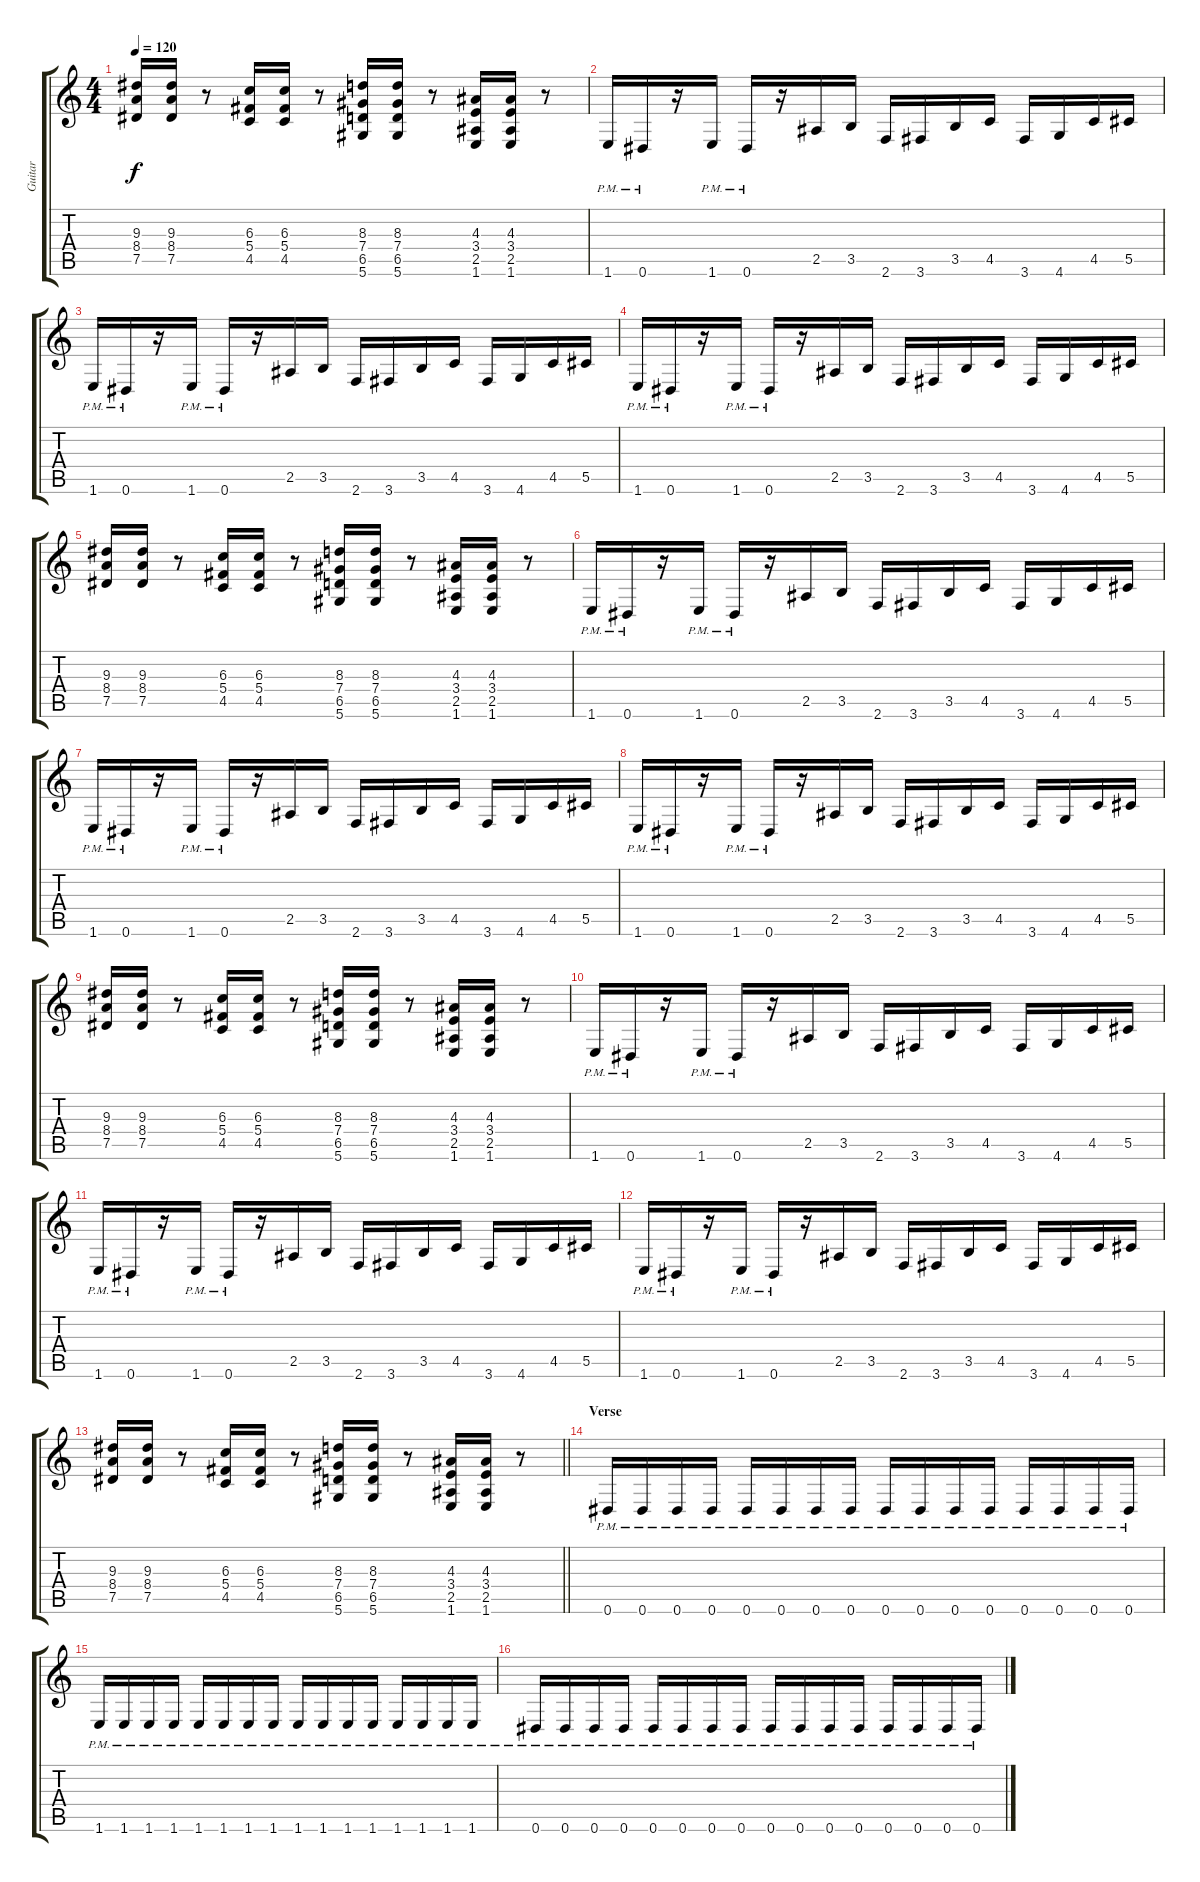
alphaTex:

\track ("Guitar" "Guitar") {instrument distortionguitar}
\staff {score tabs}
\tuning (Eb4 Bb3 Gb3 Db3 Ab2 Eb2) {hide}
\ts (4 4)
\tempo 120
\clef g2
\ks c
(9.3 8.4 7.5).16{dy f} (9.3 8.4 7.5).16 r.8 (6.3 5.4 4.5).16 (6.3 5.4 4.5).16 r.8 (8.3 7.4 6.5 5.6).16 (8.3 7.4 6.5 5.6).16 r.8 (4.3 3.4 2.5 1.6).16 (4.3 3.4 2.5 1.6).16 r.8 |
1.6{pm}.16 0.6{pm}.16 r.16 1.6{pm}.16 0.6{pm}.16 r.16 2.5.16 3.5.16 2.6.16 3.6.16 3.5.16 4.5.16 3.6.16 4.6.16 4.5.16 5.5.16 |
1.6{pm}.16 0.6{pm}.16 r.16 1.6{pm}.16 0.6{pm}.16 r.16 2.5.16 3.5.16 2.6.16 3.6.16 3.5.16 4.5.16 3.6.16 4.6.16 4.5.16 5.5.16 |
1.6{pm}.16 0.6{pm}.16 r.16 1.6{pm}.16 0.6{pm}.16 r.16 2.5.16 3.5.16 2.6.16 3.6.16 3.5.16 4.5.16 3.6.16 4.6.16 4.5.16 5.5.16 |
(9.3 8.4 7.5).16 (9.3 8.4 7.5).16 r.8 (6.3 5.4 4.5).16 (6.3 5.4 4.5).16 r.8 (8.3 7.4 6.5 5.6).16 (8.3 7.4 6.5 5.6).16 r.8 (4.3 3.4 2.5 1.6).16 (4.3 3.4 2.5 1.6).16 r.8 |
1.6{pm}.16 0.6{pm}.16 r.16 1.6{pm}.16 0.6{pm}.16 r.16 2.5.16 3.5.16 2.6.16 3.6.16 3.5.16 4.5.16 3.6.16 4.6.16 4.5.16 5.5.16 |
1.6{pm}.16 0.6{pm}.16 r.16 1.6{pm}.16 0.6{pm}.16 r.16 2.5.16 3.5.16 2.6.16 3.6.16 3.5.16 4.5.16 3.6.16 4.6.16 4.5.16 5.5.16 |
1.6{pm}.16 0.6{pm}.16 r.16 1.6{pm}.16 0.6{pm}.16 r.16 2.5.16 3.5.16 2.6.16 3.6.16 3.5.16 4.5.16 3.6.16 4.6.16 4.5.16 5.5.16 |
(9.3 8.4 7.5).16 (9.3 8.4 7.5).16 r.8 (6.3 5.4 4.5).16 (6.3 5.4 4.5).16 r.8 (8.3 7.4 6.5 5.6).16 (8.3 7.4 6.5 5.6).16 r.8 (4.3 3.4 2.5 1.6).16 (4.3 3.4 2.5 1.6).16 r.8 |
1.6{pm}.16 0.6{pm}.16 r.16 1.6{pm}.16 0.6{pm}.16 r.16 2.5.16 3.5.16 2.6.16 3.6.16 3.5.16 4.5.16 3.6.16 4.6.16 4.5.16 5.5.16 |
1.6{pm}.16 0.6{pm}.16 r.16 1.6{pm}.16 0.6{pm}.16 r.16 2.5.16 3.5.16 2.6.16 3.6.16 3.5.16 4.5.16 3.6.16 4.6.16 4.5.16 5.5.16 |
1.6{pm}.16 0.6{pm}.16 r.16 1.6{pm}.16 0.6{pm}.16 r.16 2.5.16 3.5.16 2.6.16 3.6.16 3.5.16 4.5.16 3.6.16 4.6.16 4.5.16 5.5.16 |
\barLineRight lightlight
(9.3 8.4 7.5).16 (9.3 8.4 7.5).16 r.8 (6.3 5.4 4.5).16 (6.3 5.4 4.5).16 r.8 (8.3 7.4 6.5 5.6).16 (8.3 7.4 6.5 5.6).16 r.8 (4.3 3.4 2.5 1.6).16 (4.3 3.4 2.5 1.6).16 r.8 |
\section ("" "Verse")
0.6{pm}.16 0.6{pm}.16 0.6{pm}.16 0.6{pm}.16 0.6{pm}.16 0.6{pm}.16 0.6{pm}.16 0.6{pm}.16 0.6{pm}.16 0.6{pm}.16 0.6{pm}.16 0.6{pm}.16 0.6{pm}.16 0.6{pm}.16 0.6{pm}.16 0.6{pm}.16 |
1.6{pm}.16 1.6{pm}.16 1.6{pm}.16 1.6{pm}.16 1.6{pm}.16 1.6{pm}.16 1.6{pm}.16 1.6{pm}.16 1.6{pm}.16 1.6{pm}.16 1.6{pm}.16 1.6{pm}.16 1.6{pm}.16 1.6{pm}.16 1.6{pm}.16 1.6{pm}.16 |
0.6{pm}.16 0.6{pm}.16 0.6{pm}.16 0.6{pm}.16 0.6{pm}.16 0.6{pm}.16 0.6{pm}.16 0.6{pm}.16 0.6{pm}.16 0.6{pm}.16 0.6{pm}.16 0.6{pm}.16 0.6{pm}.16 0.6{pm}.16 0.6{pm}.16 0.6{pm}.16
